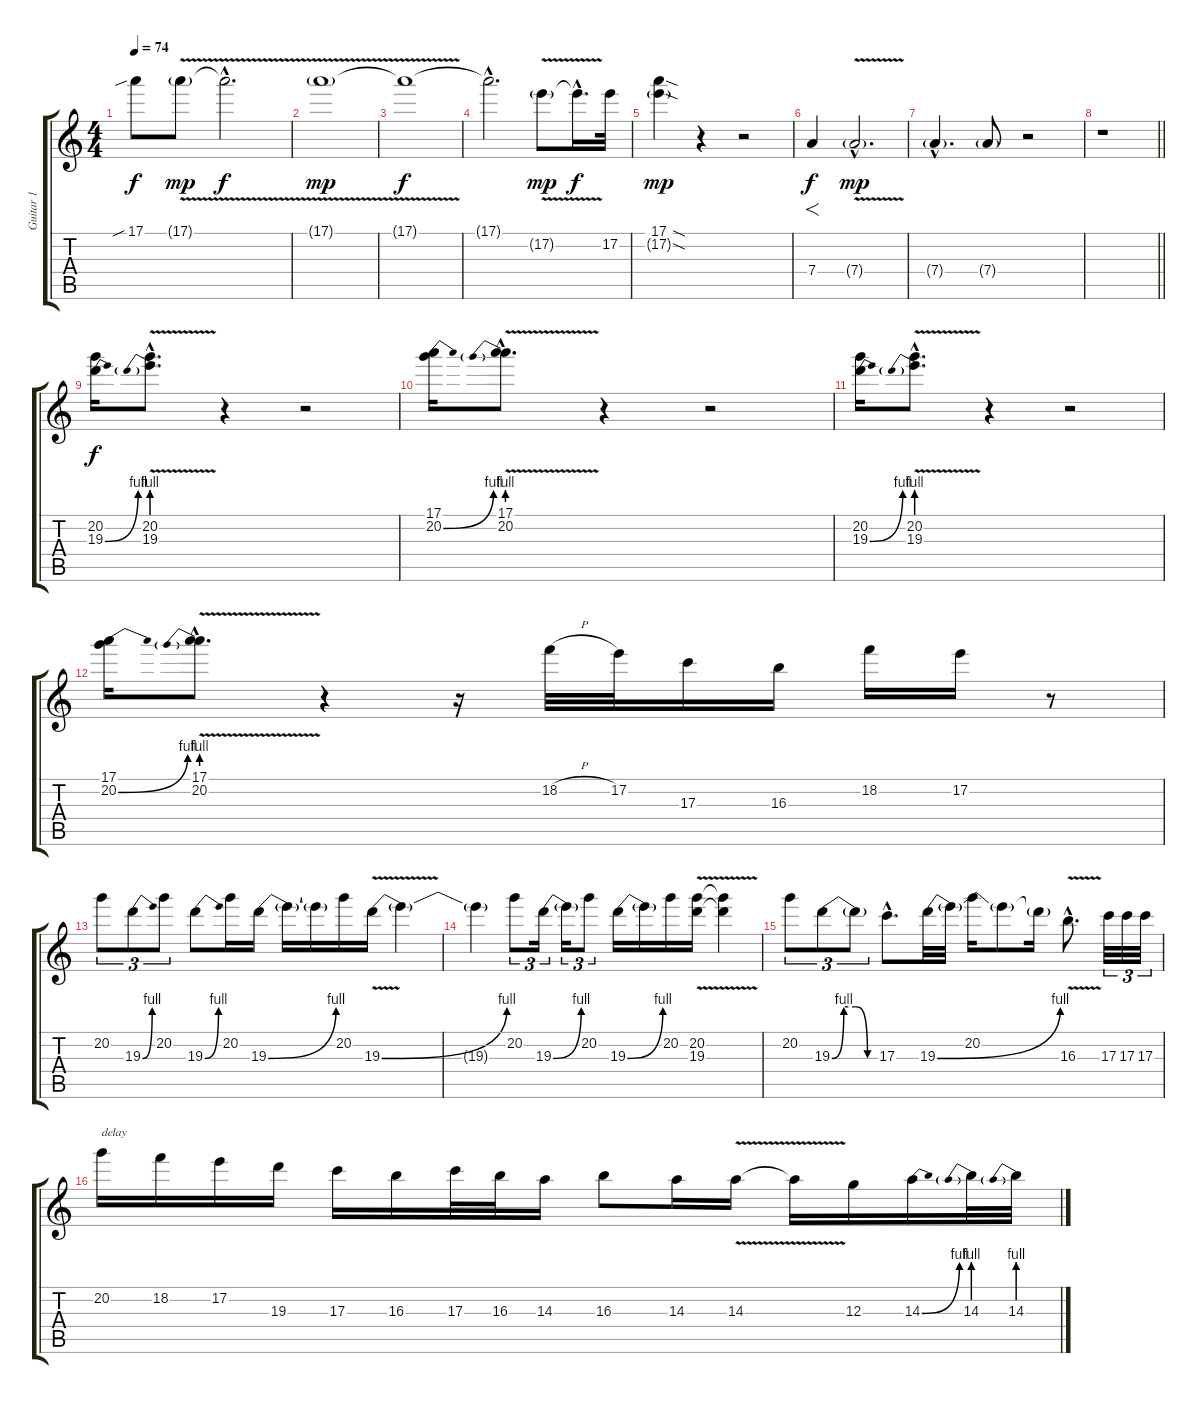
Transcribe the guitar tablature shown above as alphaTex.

\track ("Guitar 1" "Guitar 1") {instrument distortionguitar}
\staff {score tabs}
\tuning (E4 B3 G3 D3 A2 E2) {hide}
\ts (4 4)
\tempo 74
\clef g2
\ks c
17.1{sib}.8{dy f} 17.1{v g}.8{dy mp} 17.1{hac t}.2{d dy f} |
17.1{v g}.1{dy mp} |
17.1{t}.1{dy f} |
17.1{hac t}.2{d} 17.2{v g}.8{dy mp} 17.2{hac t}.16{d dy f} 17.2.32 |
(17.1{sod} 17.2{sod g}).4{dy mp} r.4 r.2 |
7.4.4{f dy f} 7.4{v g hac}.2{d dy mp} |
7.4{g hac}.4{d} 7.4{g}.8 r.2 |
\barLineRight lightlight
r.1 |
(20.2 19.3{be (bend 0 0 60 4)}).16{dy f} (20.2{v hac} 19.3{be (prebend 0 4 60 4) v hac}).8{d} r.4 r.2 |
(17.1 20.2{be (bend 0 0 60 4)}).16 (17.1{v hac} 20.2{be (prebend 0 4 60 4) v hac}).8{d} r.4 r.2 |
(20.2 19.3{be (bend 0 0 60 4)}).16 (20.2{v hac} 19.3{be (prebend 0 4 60 4) v hac}).8{d} r.4 r.2 |
(17.1 20.2{be (bend 0 0 60 4)}).16 (17.1{v hac} 20.2{be (prebend 0 4 60 4) v hac}).8{d} r.4 r.16 18.2{h}.32 17.2.32 17.3.16 16.3.16 18.2.16 17.2.16 r.8 |
20.2.8{tu (3 2)} 19.3{be (bend 0 0 60 4)}.8{tu (3 2)} 20.2.8{tu (3 2)} 19.3{be (bend 0 0 60 4)}.8 20.2.16 19.3{be (bend 0 0 60 4)}.16 19.3{t}.16 19.3{t}.16 20.2.16 19.3{be (bend 0 0 60 4) v}.16 19.3{t}.4 |
19.3{t}.4 20.2.8{tu (3 2)} 19.3{be (bend 0 0 60 4)}.16{tu (3 2)} 19.3{t}.16{tu (3 2)} 20.2.8{tu (3 2)} 19.3{be (bend 0 0 60 4)}.16 19.3{t}.16 20.2.16 (20.2{v} 19.3{v}).16 (20.2{t} 19.3{t}).4 |
20.2.8{tu (3 2)} 19.3{be (custom 0 0 15 4 30 4 45 0 60 0)}.8{tu (3 2)} 19.3{t}.8{tu (3 2)} 17.3{hac}.8{d} 19.3{be (bend 0 0 60 4)}.32 19.3{t}.32 20.2.16 19.3{t}.8 19.3{t}.16 16.3{v hac}.8{d} 17.3.32{tu (3 2)} 17.3.32{tu (3 2)} 17.3.32{tu (3 2)} |
20.2.16{txt "delay"} 18.2.16 17.2.16 19.3.16 17.3.16 16.3.16 17.3.32 16.3.32 14.3.16 16.3.8 14.3.16 14.3{v}.16 14.3{t}.16 12.3.16 14.3{be (bend 0 0 60 4)}.16 14.3{be (prebend 0 4 60 4)}.32 14.3{be (prebend 0 4 60 4)}.32
